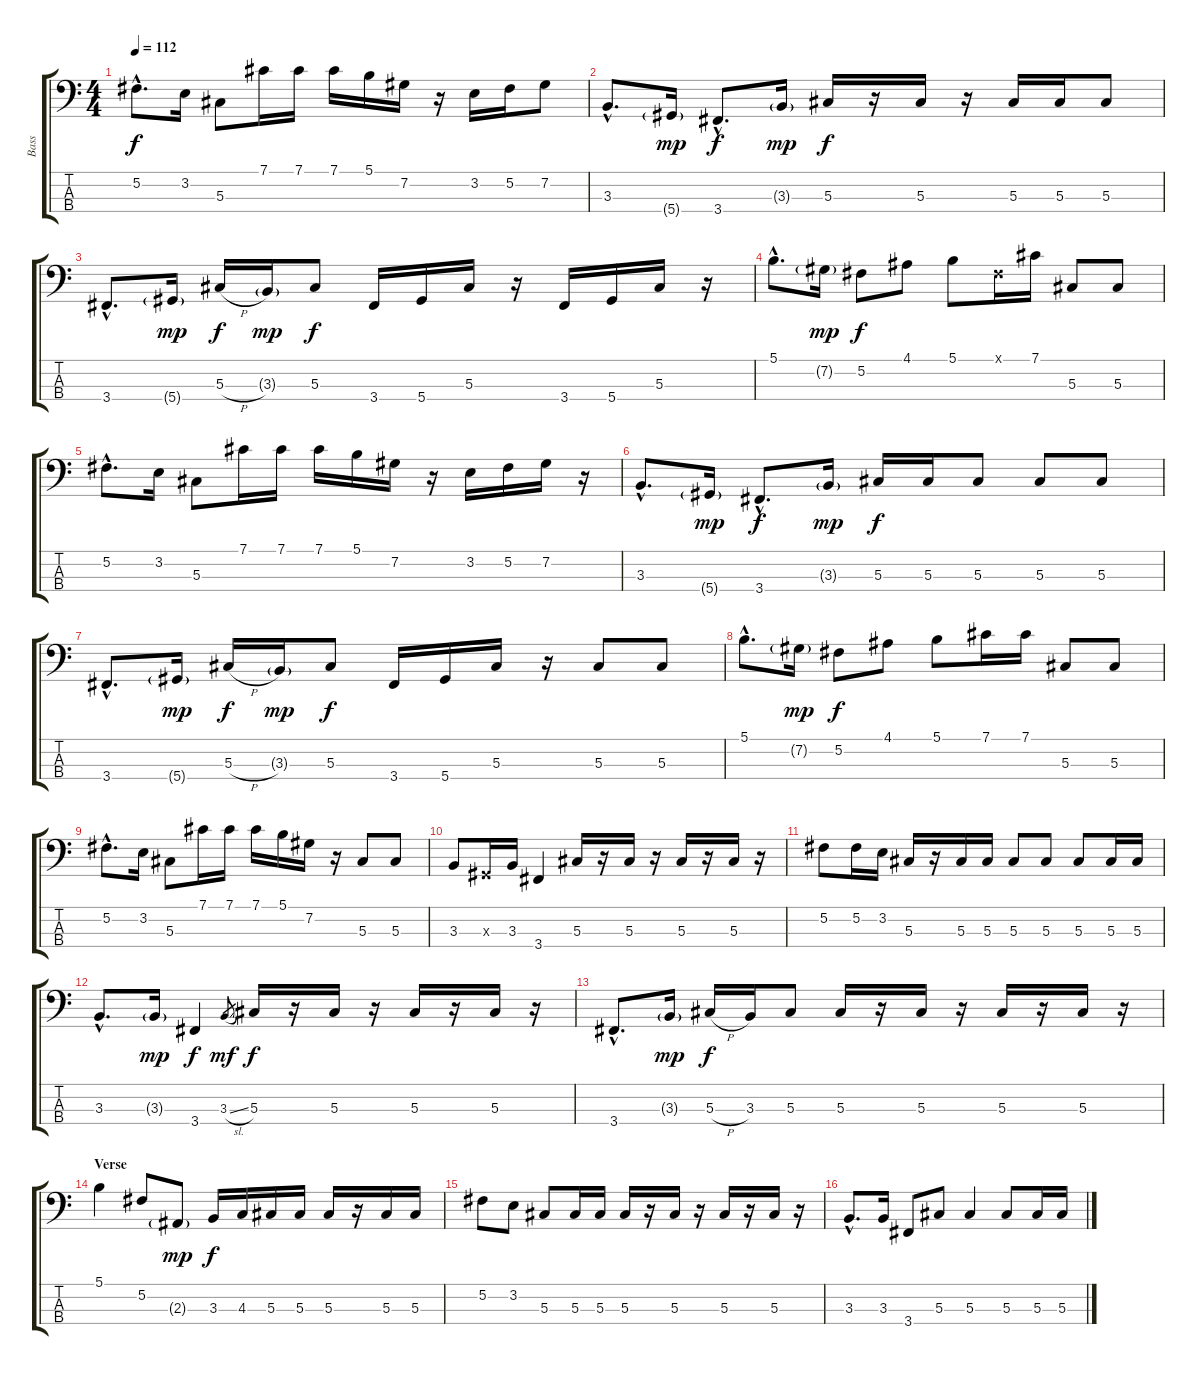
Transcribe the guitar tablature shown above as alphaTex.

\track ("Bass" "Bass") {instrument electricbassfinger}
\staff {score tabs}
\tuning (Gb2 Db2 Ab1 Eb1) {hide}
\ts (4 4)
\tempo 112
\clef f4
\ks c
5.2{hac}.8{d dy f} 3.2.16 5.3.8 7.1.16 7.1.16 7.1.16 5.1.16 7.2.16 r.16 3.2.16 5.2.16 7.2.8 |
3.3{hac}.8{d} 5.4{g}.16{dy mp} 3.4{hac}.8{d dy f} 3.3{g}.16{dy mp} 5.3.16{dy f} r.16 5.3.16 r.16 5.3.16 5.3.16 5.3.8 |
3.4{hac}.8{d} 5.4{g}.16{dy mp} 5.3{h}.16{dy f} 3.3{g}.16{dy mp} 5.3.8{dy f} 3.4.16 5.4.16 5.3.16 r.16 3.4.16 5.4.16 5.3.16 r.16 |
5.1{hac}.8{d} 7.2{g}.16{dy mp} 5.2.8{dy f} 4.1.8 5.1.8 0.1{x}.16 7.1.16 5.3.8 5.3.8 |
5.2{hac}.8{d} 3.2.16 5.3.8 7.1.16 7.1.16 7.1.16 5.1.16 7.2.16 r.16 3.2.16 5.2.16 7.2.16 r.16 |
3.3{hac}.8{d} 5.4{g}.16{dy mp} 3.4{hac}.8{d dy f} 3.3{g}.16{dy mp} 5.3.16{dy f} 5.3.16 5.3.8 5.3.8 5.3.8 |
3.4{hac}.8{d} 5.4{g}.16{dy mp} 5.3{h}.16{dy f} 3.3{g}.16{dy mp} 5.3.8{dy f} 3.4.16 5.4.16 5.3.16 r.16 5.3.8 5.3.8 |
5.1{hac}.8{d} 7.2{g}.16{dy mp} 5.2.8{dy f} 4.1.8 5.1.8 7.1.16 7.1.16 5.3.8 5.3.8 |
5.2{hac}.8{d} 3.2.16 5.3.8 7.1.16 7.1.16 7.1.16 5.1.16 7.2.16 r.16 5.3.8 5.3.8 |
3.3.8 0.3{x}.16 3.3.16 3.4.4 5.3.16 r.16 5.3.16 r.16 5.3.16 r.16 5.3.16 r.16 |
5.2.8 5.2.16 3.2.16 5.3.16 r.16 5.3.16 5.3.16 5.3.8 5.3.8 5.3.8 5.3.16 5.3.16 |
3.3{hac}.8{d} 3.3{g}.16{dy mp} 3.4.4{dy f} 3.3{sl}.8{gr dy mf} 5.3.16{dy f} r.16 5.3.16 r.16 5.3.16 r.16 5.3.16 r.16 |
3.4{hac}.8{d} 3.3{g}.16{dy mp} 5.3{h}.16{dy f} 3.3.16 5.3.8 5.3.16 r.16 5.3.16 r.16 5.3.16 r.16 5.3.16 r.16 |
\section ("" "Verse")
5.1.4 5.2.8 2.3{g}.8{dy mp} 3.3.16{dy f} 4.3.16 5.3.16 5.3.16 5.3.16 r.16 5.3.16 5.3.16 |
5.2.8 3.2.8 5.3.8 5.3.16 5.3.16 5.3.16 r.16 5.3.16 r.16 5.3.16 r.16 5.3.16 r.16 |
3.3{hac}.8{d} 3.3.16 3.4.8 5.3.8 5.3.4 5.3.8 5.3.16 5.3.16
